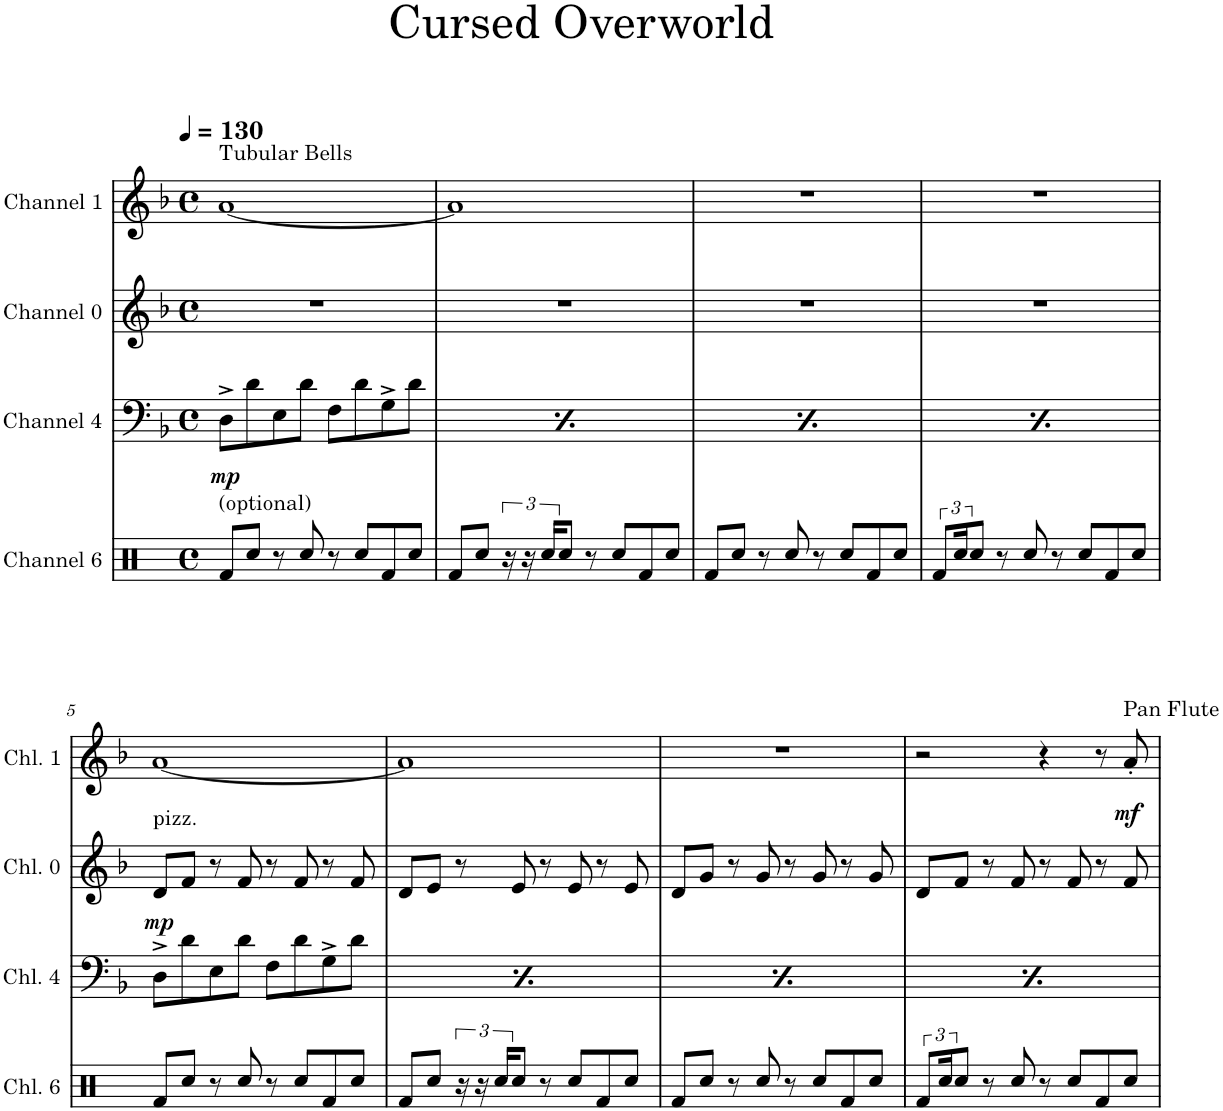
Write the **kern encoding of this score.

**kern	**kern	**dynam	**kern	**dynam	**kern	**dynam
*part4	*part3	*part3	*part2	*part2	*part1	*part1
*staff4	*staff3	*staff3	*staff2	*staff2	*staff1	*staff1
*I"Channel 6	*I"Channel 4	*	*I"Channel 0	*	*I"Channel 1	*
*I'Chl. 6	*I'Chl. 4	*	*I'Chl. 0	*	*I'Chl. 1	*
*clefX	*clefF4	*	*clefG2	*	*clefG2	*
*k[]	*k[b-]	*	*k[b-]	*	*k[b-]	*
*M4/4	*M4/4	*	*M4/4	*	*M4/4	*
*met(c)	*met(c)	*	*met(c)	*	*met(c)	*
*MM130	*MM130	*	*MM130	*	*MM130	*
=1	=1	=1	=1	=1	=1	=1
!	!	!	!	!	!LO:TX:a:t=Tubular Bells	!
!LO:TX:a:t=(optional)	!	!	!	!	!	!
!	!	!LO:DY:b	!	!	!	!
8Rf/L	8D^\L	mp	1r	.	[1a	.
8Rcc/J	8d\	.	.	.	.	.
8r	8E\	.	.	.	.	.
8Rcc/	8d\J	.	.	.	.	.
8r	8F\L	.	.	.	.	.
8Rcc/L	8d\	.	.	.	.	.
8Rf/	8G^\	.	.	.	.	.
8Rcc/J	8d\J	.	.	.	.	.
=2	=2	=2	=2	=2	=2	=2
!	!	!LO:DY:b	!	!	!	!
8Rf/L	8D^\L	mp	1r	.	1a]	.
8Rcc/J	8d\	.	.	.	.	.
24r	8E\	.	.	.	.	.
24r	.	.	.	.	.	.
24Rcc/KL	.	.	.	.	.	.
8Rcc/J	8d\J	.	.	.	.	.
8r	8F\L	.	.	.	.	.
8Rcc/L	8d\	.	.	.	.	.
8Rf/	8G^\	.	.	.	.	.
8Rcc/J	8d\J	.	.	.	.	.
=3	=3	=3	=3	=3	=3	=3
!	!	!LO:DY:b	!	!	!	!
8Rf/L	8D^\L	mp	1r	.	1r	.
8Rcc/J	8d\	.	.	.	.	.
8r	8E\	.	.	.	.	.
8Rcc/	8d\J	.	.	.	.	.
8r	8F\L	.	.	.	.	.
8Rcc/L	8d\	.	.	.	.	.
8Rf/	8G^\	.	.	.	.	.
8Rcc/J	8d\J	.	.	.	.	.
=4	=4	=4	=4	=4	=4	=4
!	!	!LO:DY:b	!	!	!	!
12Rf/L	8D^\L	mp	1r	.	1r	.
24Rcc/K	.	.	.	.	.	.
8Rcc/J	8d\	.	.	.	.	.
8r	8E\	.	.	.	.	.
8Rcc/	8d\J	.	.	.	.	.
8r	8F\L	.	.	.	.	.
8Rcc/L	8d\	.	.	.	.	.
8Rf/	8G^\	.	.	.	.	.
8Rcc/J	8d\J	.	.	.	.	.
!!LO:LB:g=z
=5	=5	=5	=5	=5	=5	=5
!	!	!	!LO:TX:a:t=pizz.	!	!	!
!	!	!	!	!LO:DY:b	!	!
8Rf/L	8D^\L	.	8d/L	mp	[1a	.
8Rcc/J	8d\	.	8f/J	.	.	.
8r	8E\	.	8r	.	.	.
8Rcc/	8d\J	.	8f/	.	.	.
8r	8F\L	.	8r	.	.	.
8Rcc/L	8d\	.	8f/	.	.	.
8Rf/	8G^\	.	8r	.	.	.
8Rcc/J	8d\J	.	8f/	.	.	.
=6	=6	=6	=6	=6	=6	=6
8Rf/L	8D^\L	.	8d/L	.	1a]	.
8Rcc/J	8d\	.	8e/J	.	.	.
24r	8E\	.	8r	.	.	.
24r	.	.	.	.	.	.
24Rcc/KL	.	.	.	.	.	.
8Rcc/J	8d\J	.	8e/	.	.	.
8r	8F\L	.	8r	.	.	.
8Rcc/L	8d\	.	8e/	.	.	.
8Rf/	8G^\	.	8r	.	.	.
8Rcc/J	8d\J	.	8e/	.	.	.
=7	=7	=7	=7	=7	=7	=7
8Rf/L	8D^\L	.	8d/L	.	1r	.
8Rcc/J	8d\	.	8g/J	.	.	.
8r	8E\	.	8r	.	.	.
8Rcc/	8d\J	.	8g/	.	.	.
8r	8F\L	.	8r	.	.	.
8Rcc/L	8d\	.	8g/	.	.	.
8Rf/	8G^\	.	8r	.	.	.
8Rcc/J	8d\J	.	8g/	.	.	.
=8	=8	=8	=8	=8	=8	=8
12Rf/L	8D^\L	.	8d/L	.	2r	.
24Rcc/K	.	.	.	.	.	.
8Rcc/J	8d\	.	8f/J	.	.	.
8r	8E\	.	8r	.	.	.
8Rcc/	8d\J	.	8f/	.	.	.
8r	8F\L	.	8r	.	4r	.
8Rcc/L	8d\	.	8f/	.	.	.
8Rf/	8G^\	.	8r	.	8r	.
!	!	!	!	!	!LO:TX:a:t=Pan Flute	!
!	!	!	!	!	!	!LO:DY:b
8Rcc/J	8d\J	.	8f/	.	8a'/	mf
=	=	=	=	=	=	=
*-	*-	*-	*-	*-	*-	*-
